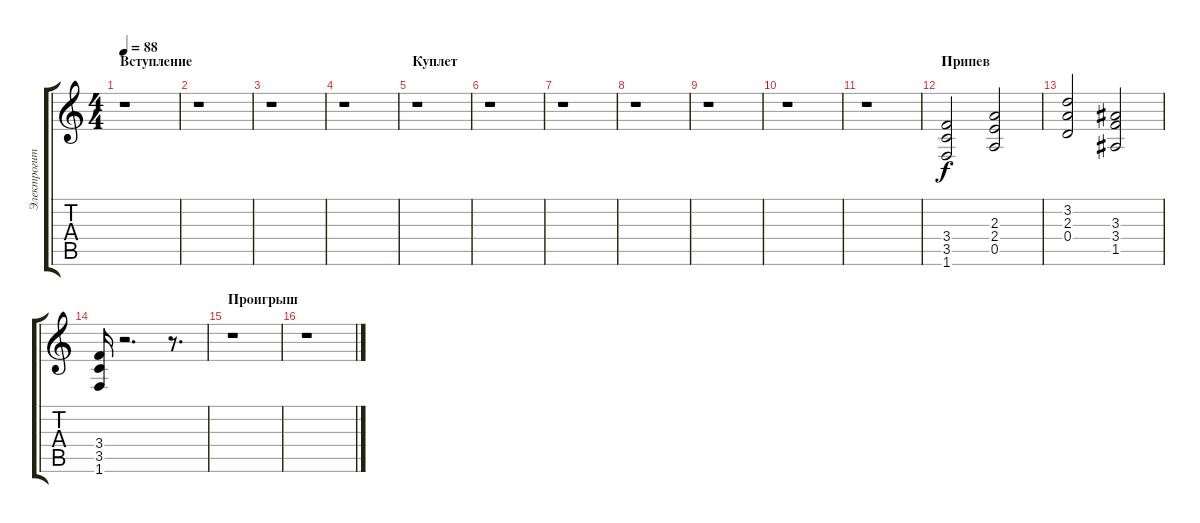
\track ("Электрогитара" "Электрогит") {instrument distortionguitar}
\staff {score tabs}
\tuning (E4 B3 G3 D3 A2 E2) {hide}
\ts (4 4)
\section ("" "Вступление")
\tempo 88
\clef g2
\ks c
r.1{dy f instrument distortionguitar} |
r.1 |
r.1 |
r.1 |
\section ("" "Куплет")
r.1 |
r.1 |
r.1 |
r.1 |
r.1 |
r.1 |
r.1 |
\section ("" "Припев")
(3.4 3.5 1.6).2 (2.3 2.4 0.5).2 |
(3.2 2.3 0.4).2 (3.3 3.4 1.5).2 |
(3.4 3.5 1.6).16 r.2{d} r.8{d} |
\section ("" "Проигрыш")
r.1 |
r.1
